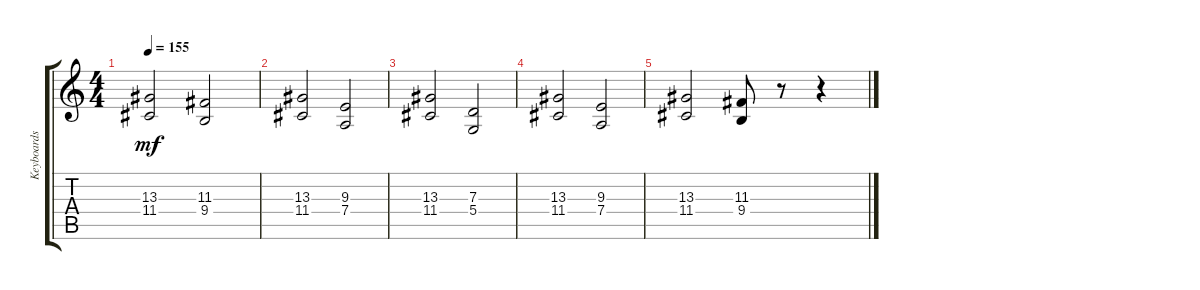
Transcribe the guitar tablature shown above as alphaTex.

\track ("Keyboards Rhytm" "Keyboards ") {instrument choiraahs}
\staff {score tabs}
\tuning (E4 B3 G3 D3 A2 E2) {hide}
\ts (4 4)
\tempo 155
\clef g2
\ks c
(13.3 11.4).2{dy mf} (11.3 9.4).2 |
(13.3 11.4).2 (9.3 7.4).2 |
(13.3 11.4).2 (7.3 5.4).2 |
(13.3 11.4).2 (9.3 7.4).2 |
(13.3 11.4).2 (11.3 9.4).8 r.8 r.4
